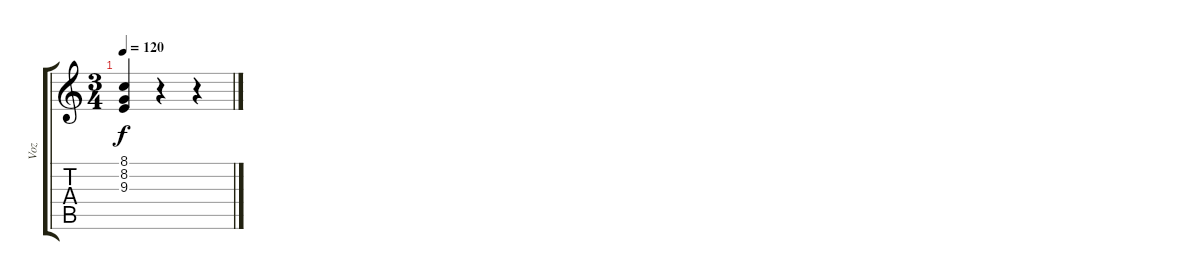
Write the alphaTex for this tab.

\track ("Voz" "Voz") {instrument flute}
\staff {score tabs}
\tuning (E4 B3 G3 D3 A2 E2) {hide}
\ts (3 4)
\tempo 120
\clef g2
\ks c
(8.1{t} 8.2{t} 9.3{t}).4{dy f} r.4 r.4
